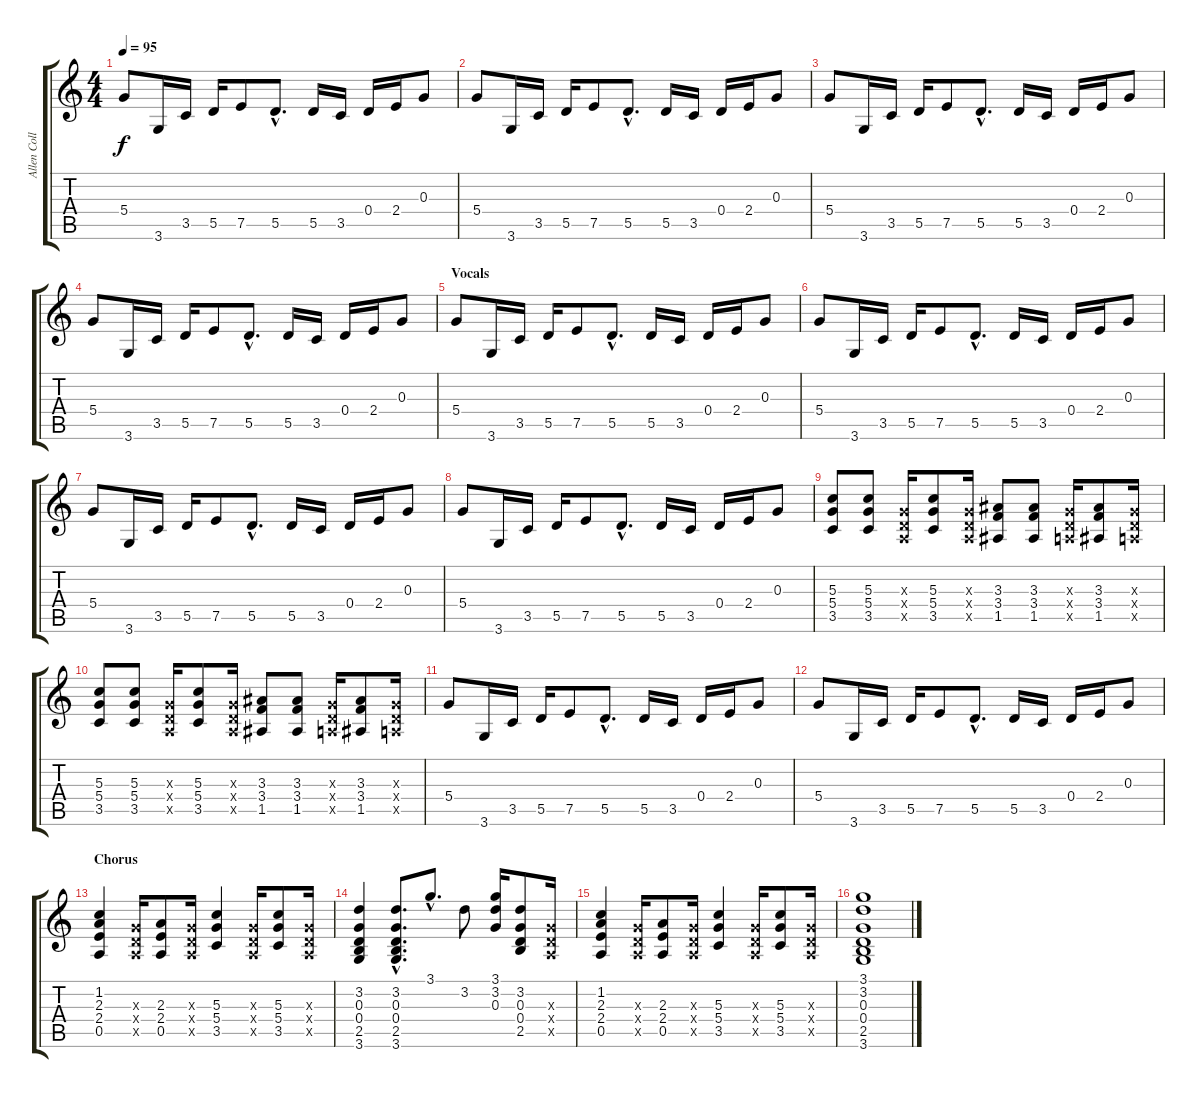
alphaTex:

\track ("Allen Collins " "Allen Coll") {instrument acousticguitarsteel}
\staff {score tabs}
\tuning (E4 B3 G3 D3 A2 E2) {hide}
\ts (4 4)
\tempo 95
\clef g2
\ks c
5.4.8{dy f instrument acousticguitarsteel} 3.6.16 3.5.16 5.5.16 7.5.8 5.5{hac}.8{d} 5.5.16 3.5.16 0.4.16 2.4.16 0.3.8 |
5.4.8 3.6.16 3.5.16 5.5.16 7.5.8 5.5{hac}.8{d} 5.5.16 3.5.16 0.4.16 2.4.16 0.3.8 |
5.4.8 3.6.16 3.5.16 5.5.16 7.5.8 5.5{hac}.8{d} 5.5.16 3.5.16 0.4.16 2.4.16 0.3.8 |
5.4.8 3.6.16 3.5.16 5.5.16 7.5.8 5.5{hac}.8{d} 5.5.16 3.5.16 0.4.16 2.4.16 0.3.8 |
\section ("" "Vocals")
5.4.8 3.6.16 3.5.16 5.5.16 7.5.8 5.5{hac}.8{d} 5.5.16 3.5.16 0.4.16 2.4.16 0.3.8 |
5.4.8 3.6.16 3.5.16 5.5.16 7.5.8 5.5{hac}.8{d} 5.5.16 3.5.16 0.4.16 2.4.16 0.3.8 |
5.4.8 3.6.16 3.5.16 5.5.16 7.5.8 5.5{hac}.8{d} 5.5.16 3.5.16 0.4.16 2.4.16 0.3.8 |
5.4.8 3.6.16 3.5.16 5.5.16 7.5.8 5.5{hac}.8{d} 5.5.16 3.5.16 0.4.16 2.4.16 0.3.8 |
(5.3 5.4 3.5).8 (5.3 5.4 3.5).8 (0.3{x} 0.4{x} 0.5{x}).16 (5.3 5.4 3.5).8 (0.3{x} 0.4{x} 0.5{x}).16 (3.3 3.4 1.5).8 (3.3 3.4 1.5).8 (0.3{x} 0.4{x} 0.5{x}).16 (3.3 3.4 1.5).8 (0.3{x} 0.4{x} 0.5{x}).16 |
(5.3 5.4 3.5).8 (5.3 5.4 3.5).8 (0.3{x} 0.4{x} 0.5{x}).16 (5.3 5.4 3.5).8 (0.3{x} 0.4{x} 0.5{x}).16 (3.3 3.4 1.5).8 (3.3 3.4 1.5).8 (0.3{x} 0.4{x} 0.5{x}).16 (3.3 3.4 1.5).8 (0.3{x} 0.4{x} 0.5{x}).16 |
5.4.8 3.6.16 3.5.16 5.5.16 7.5.8 5.5{hac}.8{d} 5.5.16 3.5.16 0.4.16 2.4.16 0.3.8 |
5.4.8 3.6.16 3.5.16 5.5.16 7.5.8 5.5{hac}.8{d} 5.5.16 3.5.16 0.4.16 2.4.16 0.3.8 |
\section ("" "Chorus")
(1.2 2.3 2.4 0.5).4 (0.3{x} 0.4{x} 0.5{x}).16 (2.3 2.4 0.5).8 (0.3{x} 0.4{x} 0.5{x}).16 (5.3 5.4 3.5).4 (0.3{x} 0.4{x} 0.5{x}).16 (5.3 5.4 3.5).8 (0.3{x} 0.4{x} 0.5{x}).16 |
(3.2 0.3 0.4 2.5 3.6).4 (3.2{hac} 0.3{hac} 0.4{hac} 2.5{hac} 3.6{hac}).8{d} 3.1{hac}.8{d} 3.2.8 (3.1 3.2 0.3).16 (3.2 0.3 0.4 2.5).8 (0.3{x} 0.4{x} 0.5{x}).16 |
(1.2 2.3 2.4 0.5).4 (0.3{x} 0.4{x} 0.5{x}).16 (2.3 2.4 0.5).8 (0.3{x} 0.4{x} 0.5{x}).16 (5.3 5.4 3.5).4 (0.3{x} 0.4{x} 0.5{x}).16 (5.3 5.4 3.5).8 (0.3{x} 0.4{x} 0.5{x}).16 |
(3.1 3.2 0.3 0.4 2.5 3.6).1
